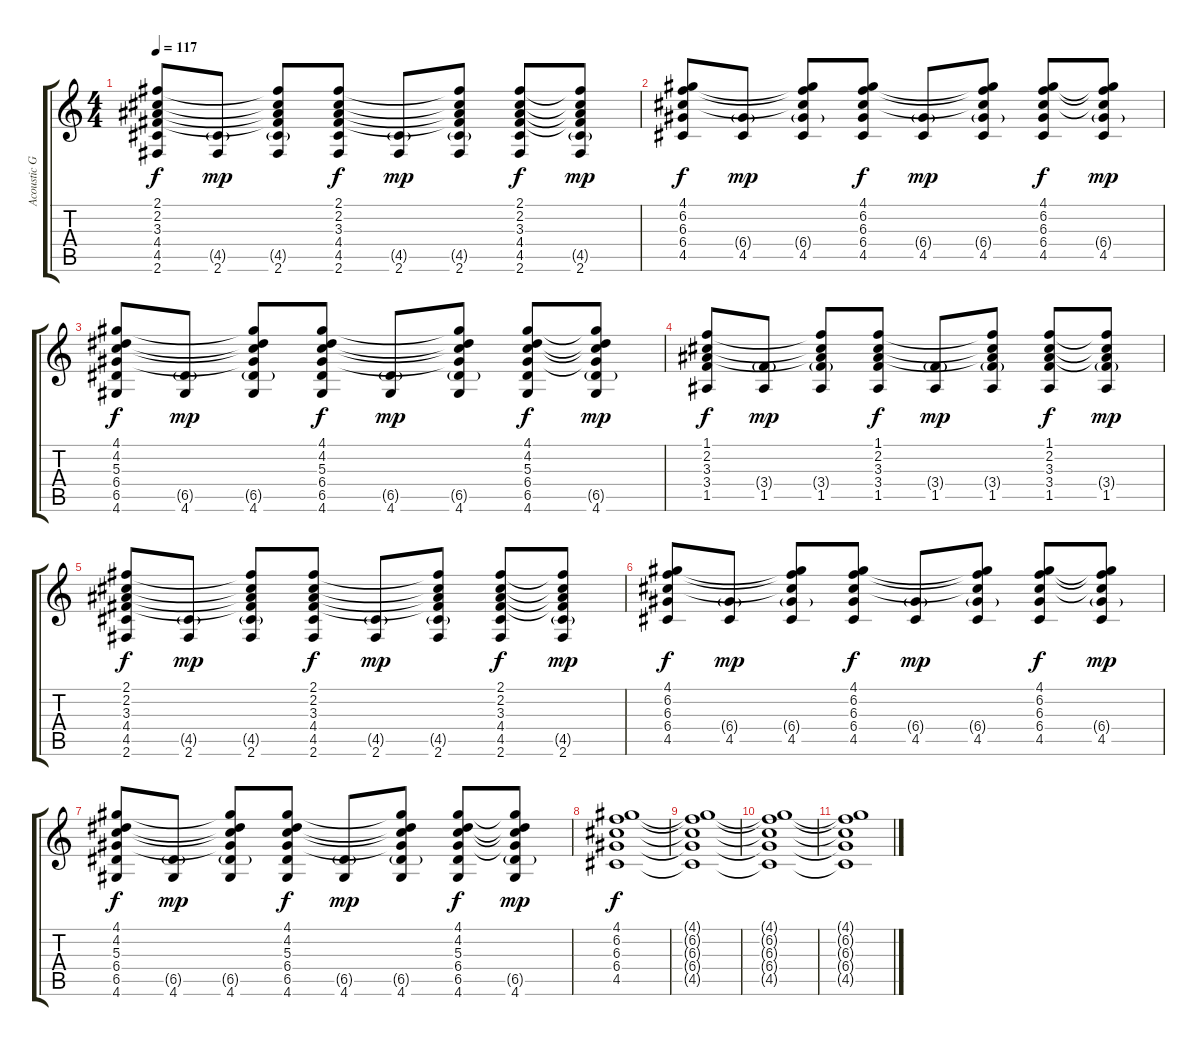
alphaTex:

\track ("Acoustic Guitar" "Acoustic G") {instrument acousticguitarsteel}
\staff {score tabs}
\tuning (E4 B3 G3 D3 A2 E2) {hide}
\ts (4 4)
\tempo 117
\clef g2
\ks c
(2.1 2.2 3.3 4.4 4.5 2.6).8{dy f} (4.5{g} 2.6).8{dy mp} (2.1{t} 2.2{t} 3.3{t} 4.4{t} 4.5{g} 2.6).8 (2.1 2.2 3.3 4.4 4.5 2.6).8{dy f} (4.5{g} 2.6).8{dy mp} (2.1{t} 2.2{t} 3.3{t} 4.4{t} 4.5{g} 2.6).8 (2.1 2.2 3.3 4.4 4.5 2.6).8{dy f} (2.1{t} 2.2{t} 3.3{t} 4.4{t} 4.5{g} 2.6).8{dy mp} |
(4.1 6.2 6.3 6.4 4.5).8{dy f} (6.4{g} 4.5).8{dy mp} (4.1{t} 6.2{t} 6.3{t} 6.4{g} 4.5).8 (4.1 6.2 6.3 6.4 4.5).8{dy f} (6.4{g} 4.5).8{dy mp} (4.1{t} 6.2{t} 6.3{t} 6.4{g} 4.5).8 (4.1 6.2 6.3 6.4 4.5).8{dy f} (4.1{t} 6.2{t} 6.3{t} 6.4{g} 4.5).8{dy mp} |
(4.1 4.2 5.3 6.4 6.5 4.6).8{dy f} (6.5{g} 4.6).8{dy mp} (4.1{t} 4.2{t} 5.3{t} 6.4{t} 6.5{g} 4.6).8 (4.1 4.2 5.3 6.4 6.5 4.6).8{dy f} (6.5{g} 4.6).8{dy mp} (4.1{t} 4.2{t} 5.3{t} 6.4{t} 6.5{g} 4.6).8 (4.1 4.2 5.3 6.4 6.5 4.6).8{dy f} (4.1{t} 4.2{t} 5.3{t} 6.4{t} 6.5{g} 4.6).8{dy mp} |
(1.1 2.2 3.3 3.4 1.5).8{dy f} (3.4{g} 1.5).8{dy mp} (1.1{t} 2.2{t} 3.3{t} 3.4{g} 1.5).8 (1.1 2.2 3.3 3.4 1.5).8{dy f} (3.4{g} 1.5).8{dy mp} (1.1{t} 2.2{t} 3.3{t} 3.4{g} 1.5).8 (1.1 2.2 3.3 3.4 1.5).8{dy f} (1.1{t} 2.2{t} 3.3{t} 3.4{g} 1.5).8{dy mp} |
(2.1 2.2 3.3 4.4 4.5 2.6).8{dy f} (4.5{g} 2.6).8{dy mp} (2.1{t} 2.2{t} 3.3{t} 4.4{t} 4.5{g} 2.6).8 (2.1 2.2 3.3 4.4 4.5 2.6).8{dy f} (4.5{g} 2.6).8{dy mp} (2.1{t} 2.2{t} 3.3{t} 4.4{t} 4.5{g} 2.6).8 (2.1 2.2 3.3 4.4 4.5 2.6).8{dy f} (2.1{t} 2.2{t} 3.3{t} 4.4{t} 4.5{g} 2.6).8{dy mp} |
(4.1 6.2 6.3 6.4 4.5).8{dy f} (6.4{g} 4.5).8{dy mp} (4.1{t} 6.2{t} 6.3{t} 6.4{g} 4.5).8 (4.1 6.2 6.3 6.4 4.5).8{dy f} (6.4{g} 4.5).8{dy mp} (4.1{t} 6.2{t} 6.3{t} 6.4{g} 4.5).8 (4.1 6.2 6.3 6.4 4.5).8{dy f} (4.1{t} 6.2{t} 6.3{t} 6.4{g} 4.5).8{dy mp} |
(4.1 4.2 5.3 6.4 6.5 4.6).8{dy f} (6.5{g} 4.6).8{dy mp} (4.1{t} 4.2{t} 5.3{t} 6.4{t} 6.5{g} 4.6).8 (4.1 4.2 5.3 6.4 6.5 4.6).8{dy f} (6.5{g} 4.6).8{dy mp} (4.1{t} 4.2{t} 5.3{t} 6.4{t} 6.5{g} 4.6).8 (4.1 4.2 5.3 6.4 6.5 4.6).8{dy f} (4.1{t} 4.2{t} 5.3{t} 6.4{t} 6.5{g} 4.6).8{dy mp} |
(4.1 6.2 6.3 6.4 4.5).1{dy f} |
(4.1{t} 6.2{t} 6.3{t} 6.4{t} 4.5{t}).1 |
(4.1{t} 6.2{t} 6.3{t} 6.4{t} 4.5{t}).1 |
(4.1{t} 6.2{t} 6.3{t} 6.4{t} 4.5{t}).1
